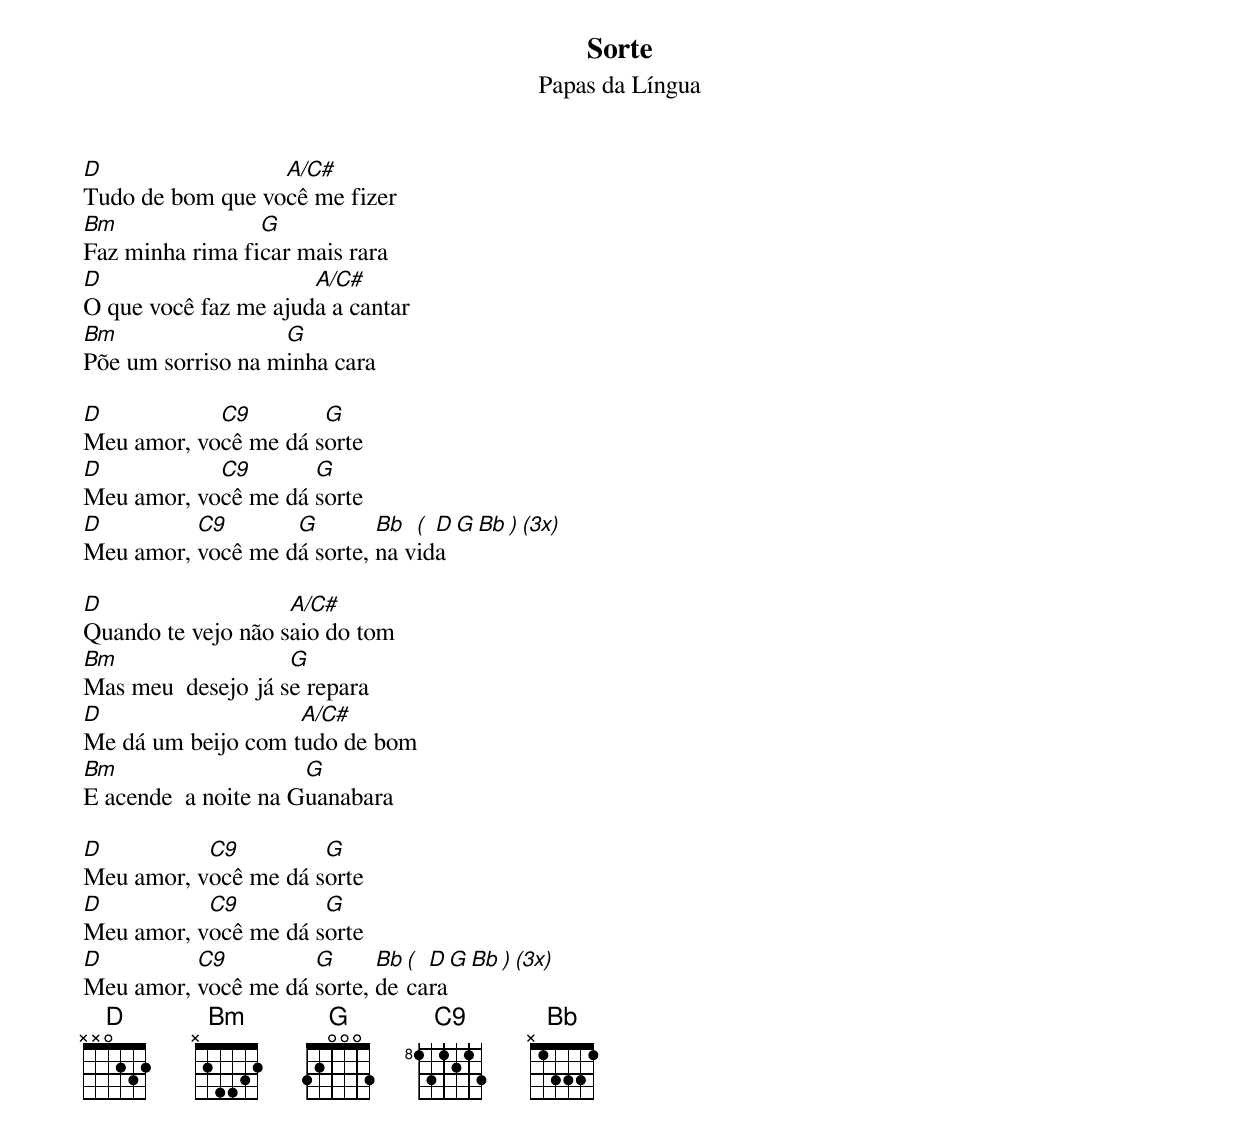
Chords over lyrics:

Sorte
Papas da Língua

D                 A/C#
Tudo de bom que você me fizer
Bm               G
Faz minha rima ficar mais rara
D                     A/C#
O que você faz me ajuda a cantar
Bm                 G
Põe um sorriso na minha cara

D           C9        G
Meu amor, você me dá sorte
D           C9       G
Meu amor, você me dá sorte
D         C9       G        Bb  ( D G Bb ) (3x)
Meu amor, você me dá sorte, na vida

D                   A/C#
Quando te vejo não saio do tom
Bm                  G
Mas meu  desejo já se repara
D                   A/C#
Me dá um beijo com tudo de bom
Bm                    G
E acende  a noite na Guanabara

D          C9         G
Meu amor, você me dá sorte
D          C9         G
Meu amor, você me dá sorte
D         C9         G      Bb ( D G Bb ) (3x)
Meu amor, você me dá sorte, de cara
